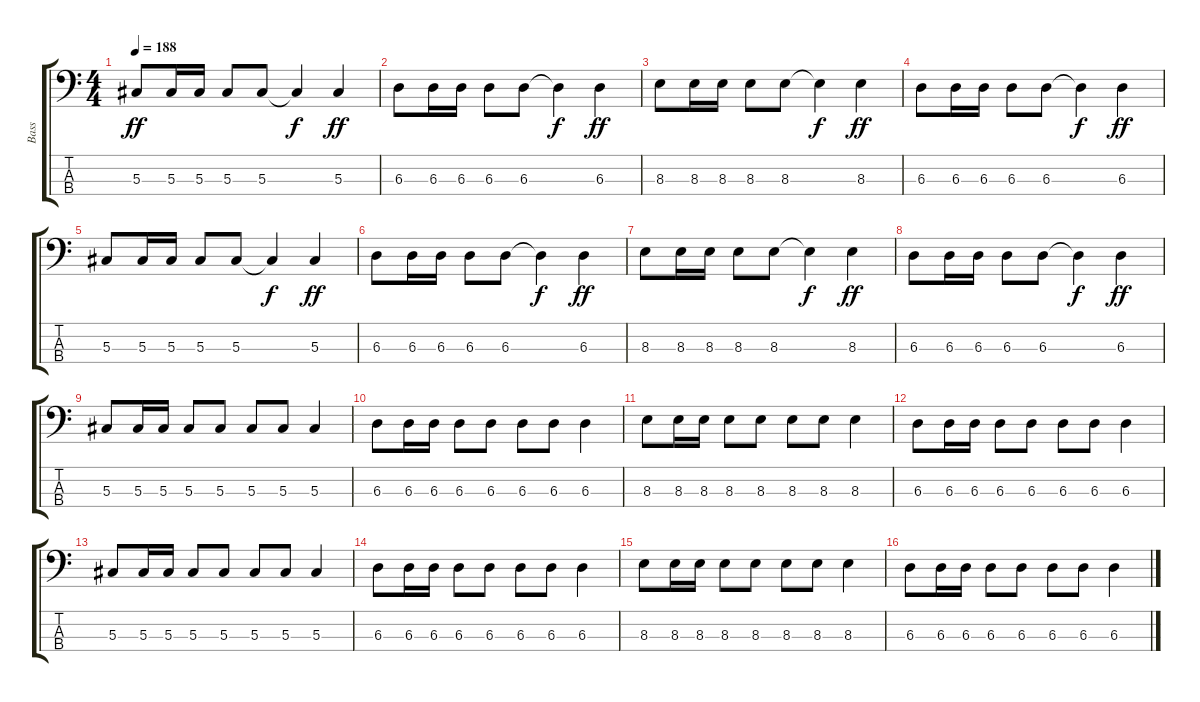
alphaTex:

\track ("Bass" "Bass") {instrument electricbasspick}
\staff {score tabs}
\tuning (Gb2 Db2 Ab1 Eb1) {hide}
\ts (4 4)
\tempo 188
\clef f4
\ks c
5.3.8{dy ff instrument electricbasspick} 5.3.16 5.3.16 5.3.8 5.3.8 5.3{t}.4{dy f} 5.3.4{dy ff} |
6.3.8 6.3.16 6.3.16 6.3.8 6.3.8 6.3{t}.4{dy f} 6.3.4{dy ff} |
8.3.8 8.3.16 8.3.16 8.3.8 8.3.8 8.3{t}.4{dy f} 8.3.4{dy ff} |
6.3.8 6.3.16 6.3.16 6.3.8 6.3.8 6.3{t}.4{dy f} 6.3.4{dy ff} |
5.3.8 5.3.16 5.3.16 5.3.8 5.3.8 5.3{t}.4{dy f} 5.3.4{dy ff} |
6.3.8 6.3.16 6.3.16 6.3.8 6.3.8 6.3{t}.4{dy f} 6.3.4{dy ff} |
8.3.8 8.3.16 8.3.16 8.3.8 8.3.8 8.3{t}.4{dy f} 8.3.4{dy ff} |
6.3.8 6.3.16 6.3.16 6.3.8 6.3.8 6.3{t}.4{dy f} 6.3.4{dy ff} |
5.3.8 5.3.16 5.3.16 5.3.8 5.3.8 5.3.8 5.3.8 5.3.4 |
6.3.8 6.3.16 6.3.16 6.3.8 6.3.8 6.3.8 6.3.8 6.3.4 |
8.3.8 8.3.16 8.3.16 8.3.8 8.3.8 8.3.8 8.3.8 8.3.4 |
6.3.8 6.3.16 6.3.16 6.3.8 6.3.8 6.3.8 6.3.8 6.3.4 |
5.3.8 5.3.16 5.3.16 5.3.8 5.3.8 5.3.8 5.3.8 5.3.4 |
6.3.8 6.3.16 6.3.16 6.3.8 6.3.8 6.3.8 6.3.8 6.3.4 |
8.3.8 8.3.16 8.3.16 8.3.8 8.3.8 8.3.8 8.3.8 8.3.4 |
6.3.8 6.3.16 6.3.16 6.3.8 6.3.8 6.3.8 6.3.8 6.3.4
